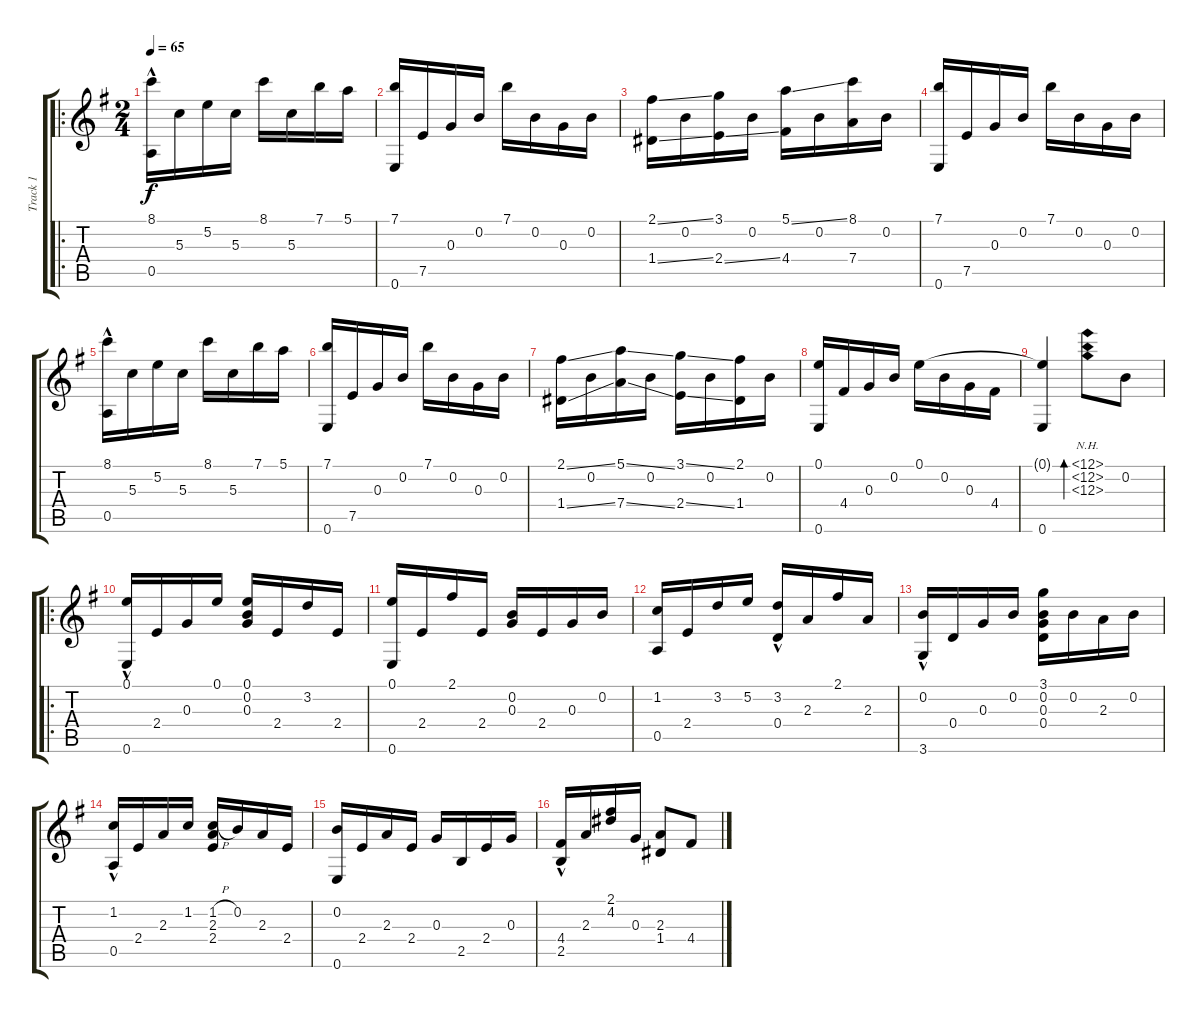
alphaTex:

\track ("Track 1" "Track 1") {instrument acousticguitarnylon}
\staff {score tabs}
\tuning (E4 B3 G3 D3 A2 E2) {hide}
\ro
\ts (2 4)
\tempo 65
\clef g2
\ks g
(8.1{hac} 0.5).16{dy f instrument acousticguitarnylon} 5.3.16 5.2.16 5.3.16 8.1.16 5.3.16 7.1.16 5.1.16 |
(7.1 0.6).16 7.5.16 0.3.16 0.2.16 7.1.16 0.2.16 0.3.16 0.2.16 |
(2.1{ss} 1.4{ss}).16 0.2.16 (3.1 2.4{ss}).16 0.2.16 (5.1{ss} 4.4).16 0.2.16 (8.1 7.4).16 0.2.16 |
(7.1 0.6).16 7.5.16 0.3.16 0.2.16 7.1.16 0.2.16 0.3.16 0.2.16 |
(8.1{hac} 0.5).16 5.3.16 5.2.16 5.3.16 8.1.16 5.3.16 7.1.16 5.1.16 |
(7.1 0.6).16 7.5.16 0.3.16 0.2.16 7.1.16 0.2.16 0.3.16 0.2.16 |
(2.1{ss} 1.4{ss}).16 0.2.16 (5.1{ss} 7.4{ss}).16 0.2.16 (3.1{ss} 2.4{ss}).16 0.2.16 (2.1 1.4).16 0.2.16 |
(0.1 0.6).16 4.4.16 0.3.16 0.2.16 0.1.16 0.2.16 0.3.16 4.4.16 |
(0.1{t} 0.6).4 (12.1{nh} 12.2{nh} 12.3{nh}).8{bd 60} 0.2.8 |
\ro
(0.1{hac} 0.6).16 2.4.16 0.3.16 0.1.16 (0.1 0.2 0.3).16 2.4.16 3.2.16 2.4.16 |
(0.1 0.6).16 2.4.16 2.1.16 2.4.16 (0.2 0.3).16 2.4.16 0.3.16 0.2.16 |
(1.2 0.5).16 2.4.16 3.2.16 5.2.16 (3.2{hac} 0.4).16 2.3.16 2.1.16 2.3.16 |
(0.2{hac} 3.6).16 0.4.16 0.3.16 0.2.16 (3.1 0.2 0.3 0.4).16 0.2.16 2.3.16 0.2.16 |
(1.2{hac} 0.5).16 2.4.16 2.3.16 1.2.16 (1.2{h} 2.3 2.4).16 0.2.16 2.3.16 2.4.16 |
(0.2 0.6).16 2.4.16 2.3.16 2.4.16 0.3.16 2.5.16 2.4.16 0.3.16 |
(4.4{hac} 2.5).16 2.3.16 (2.1 4.2).16 0.3.16 (2.3 1.4).8 4.4.8
